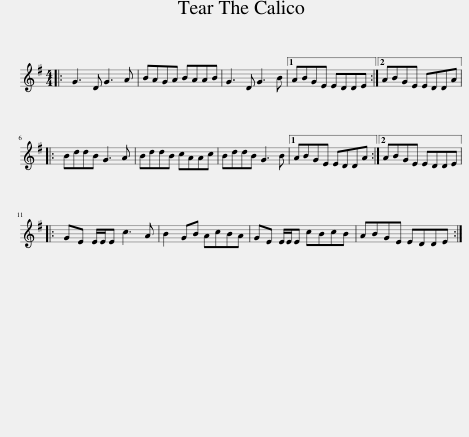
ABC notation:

X:1
L:1/8
M:4/4
I:linebreak $
K:G
V:1 treble
V:1
|: G3 D G3 A | BAGA BAAB | G3 D G3 B |1 ABGE EDDE :|2 ABGE EDDA |:$ %5
 BddB G3 A | BddB cAAc | BddB G3 B |1 ABGE EDDA :|2 ABGE EDDE |:$ %10
 GE E/E/E c3 A | B2 GB AcBA | GE E/E/E cBcB | ABGE EDDE :| %14
